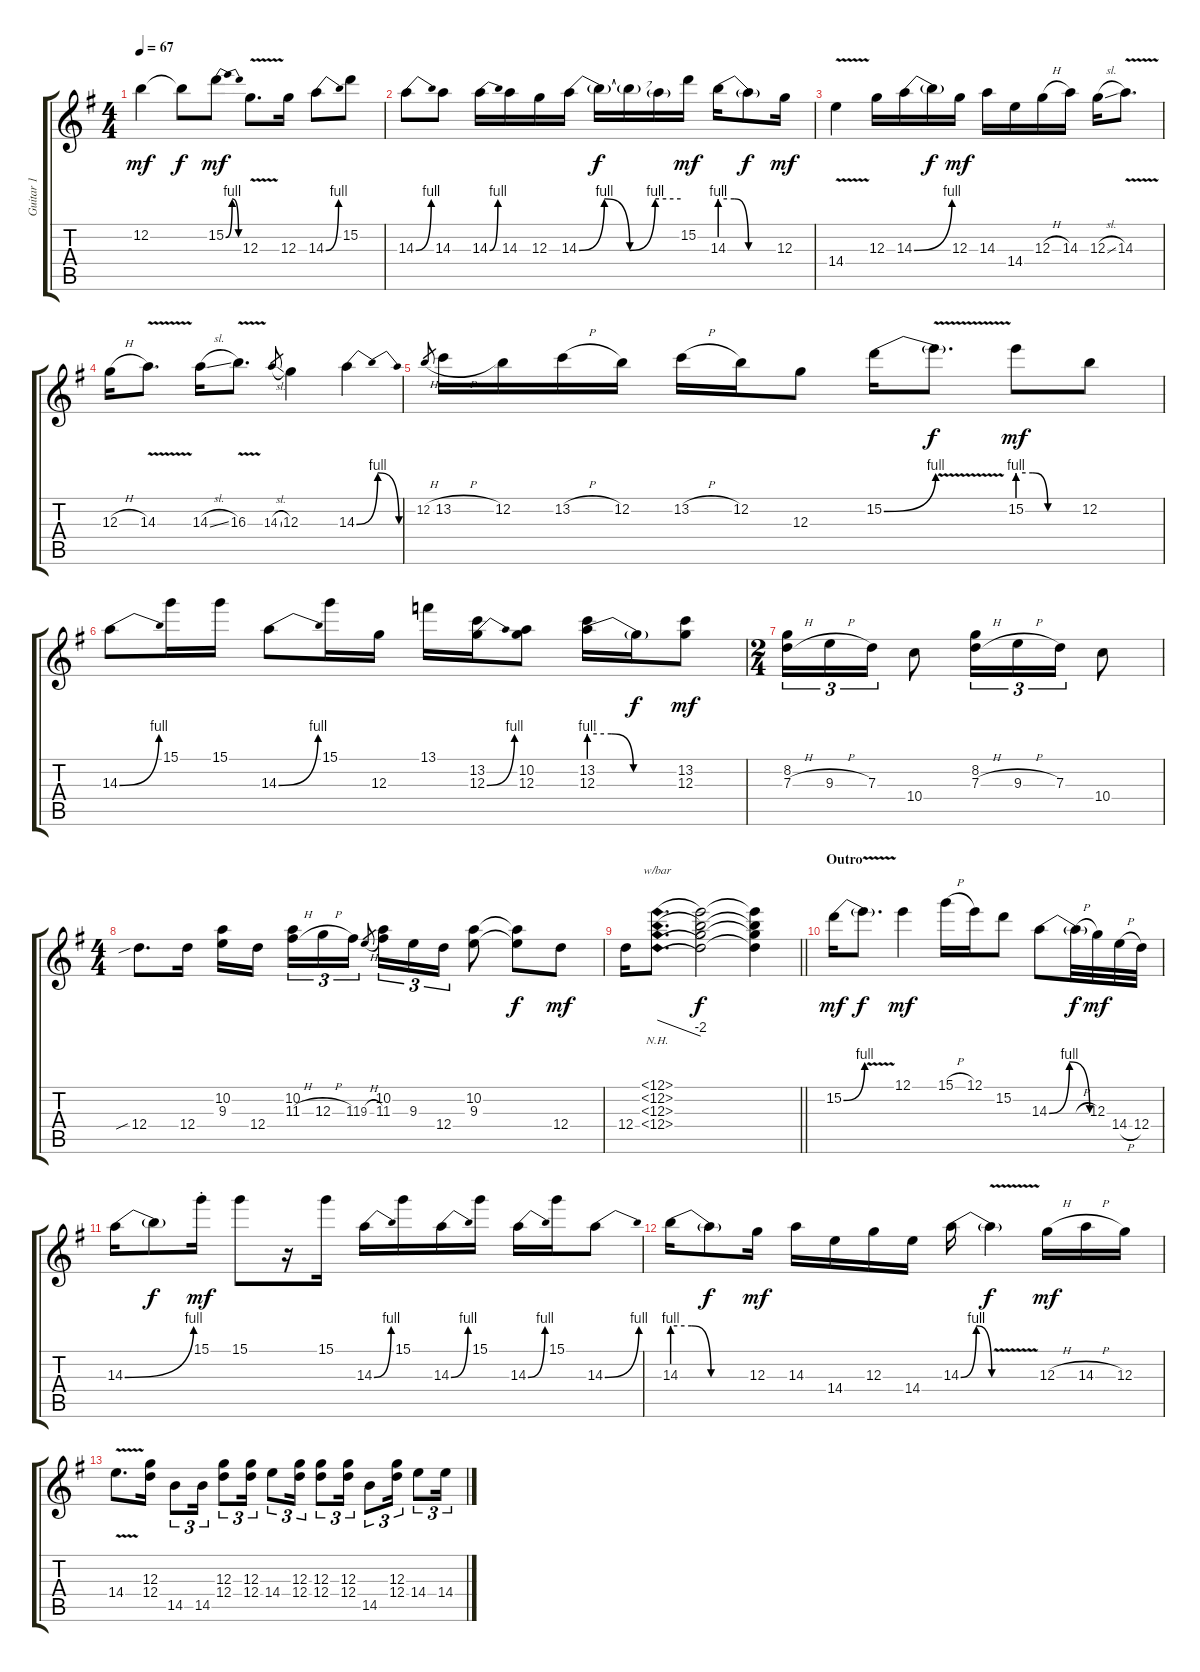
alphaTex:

\track ("Guitar 1" "Guitar 1") {instrument electricguitarclean}
\staff {score tabs}
\tuning (E4 B3 G3 D3 A2 E2) {hide}
\ts (4 4)
\tempo 67
\clef g2
\ks g
12.2.4{dy mf} 12.2{t}.8{dy f} 15.2{be (bendrelease 0 0 5 4 30 4 60 0)}.8{dy mf} 12.3{v}.8{d} 12.3.16 14.3{be (bend 0 0 60 4)}.8 15.2.8 |
14.3{be (bend 0 0 60 4)}.8 14.3.8 14.3{be (bend 0 0 60 4)}.16 14.3.16 12.3.16 14.3{be (custom 0 0 15 4 30 0 45 4 60 4)}.16 14.3{t}.16{dy f} 14.3{t}.16 14.3{t}.16 15.2.16{dy mf} 14.3{be (custom 0 4 15 4 30 0 60 0)}.16 14.3{t}.8{dy f} 12.3.16{dy mf} |
14.4{v}.4 12.3.16 14.3{be (bend 0 0 60 4)}.16 14.3{t}.16{dy f} 12.3.16{dy mf} 14.3.16 14.4.16 12.3{h}.16 14.3.16 12.3{sl}.16 14.3{v}.8{d} |
12.3{h}.16 14.3{v}.8{d} 14.3{sl}.16 16.3{v}.8{d} 14.3{sl}.8{gr} 12.3.4 14.3{be (bendrelease 0 0 45 4 45 4 60 0)}.4 |
12.2{h}.8{gr} 13.2{h}.16 12.2.16 13.2{h}.16 12.2.16 13.2{h}.16 12.2.16 12.3.8 15.2{be (bend 0 0 60 4)}.16 15.2{v t}.8{d dy f} 15.2{be (custom 0 4 15 4 30 0 60 0)}.8{dy mf} 12.2.8 |
14.3{be (bend 0 0 60 4)}.8 15.1.16 15.1.16 14.3{be (bend 0 0 60 4)}.8 15.1.16 12.3.16 13.1.16 (13.2 12.3{be (bend 0 0 60 4)}).16 (10.2 12.3).8 (13.2 12.3{be (custom 0 4 15 4 30 0 60 0)}).16 12.3{t}.16{dy f} (13.2 12.3).8{dy mf} |
\ts (2 4)
(8.2 7.3{h}).16{tu (3 2)} 9.3{h}.16{tu (3 2)} 7.3.16{tu (3 2)} 10.4.8 (8.2 7.3{h}).16{tu (3 2)} 9.3{h}.16{tu (3 2)} 7.3.16{tu (3 2)} 10.4.8 |
\ts (4 4)
12.4{sib}.8{d} 12.4.16 (10.2 9.3).16 12.4.16 (10.2 11.3{h}).16{tu (3 2)} 12.3{h}.16{tu (3 2)} 11.3.16{tu (3 2)} 9.3{h}.8{gr} (10.2 11.3).16{tu (3 2)} 9.3.16{tu (3 2)} 12.4.16{tu (3 2)} (10.2 9.3).8 (10.2{t} 9.3{t}).8{dy f} 12.4.8{dy mf} |
\barLineRight lightlight
12.4.16 (12.1{nh} 12.2{nh} 12.3{nh} 12.4{nh}).8{d tbe (dive default 0 0 60 -8)} (12.1{t} 12.2{t} 12.3{t} 12.4{t}).2{dy f} (12.1{t} 12.2{t} 12.3{t} 12.4{t}).4 |
\section ("" "Outro")
15.2{be (bend 0 0 60 4)}.16{dy mf} 15.2{v t}.8{d dy f} 12.1.4{dy mf} 15.1{h}.16 12.1.16 15.2.8 14.3{be (bendrelease 0 0 30 4 30 4 60 0)}.8 14.3{h t}.32{dy f} 12.3.32{dy mf} 14.4{h}.32 12.4.32 |
14.3{be (bend 0 0 60 4)}.16 14.3{t}.8{dy f} 15.1{st}.16{dy mf} 15.1.8 r.16 15.1.16 14.3{be (bend 0 0 60 4)}.16 15.1.16 14.3{be (bend 0 0 60 4)}.16 15.1.16 14.3{be (bend 0 0 60 4)}.16 15.1.16 14.3{be (bend 0 0 60 4)}.8 |
14.3{be (custom 0 4 15 4 30 0 60 0)}.16 14.3{t}.8{dy f} 12.3.16{dy mf} 14.3.16 14.4.16 12.3.16 14.4.16 14.3{be (bendrelease 0 0 5 4 20 4 60 0)}.16 14.3{v t}.4{dy f} 12.3{h}.16{dy mf} 14.3{h}.16 12.3.16 |
14.4{v}.8{d} (12.3 12.4).16 14.5.8{tu (3 2)} 14.5.16{tu (3 2)} (12.3 12.4).8{tu (3 2)} (12.3 12.4).16{tu (3 2)} 14.4.8{tu (3 2)} (12.3 12.4).16{tu (3 2)} (12.3 12.4).8{tu (3 2)} (12.3 12.4).16{tu (3 2)} 14.5.8{tu (3 2)} (12.3 12.4).16{tu (3 2)} 14.4.8{tu (3 2)} 14.4.16{tu (3 2)}
